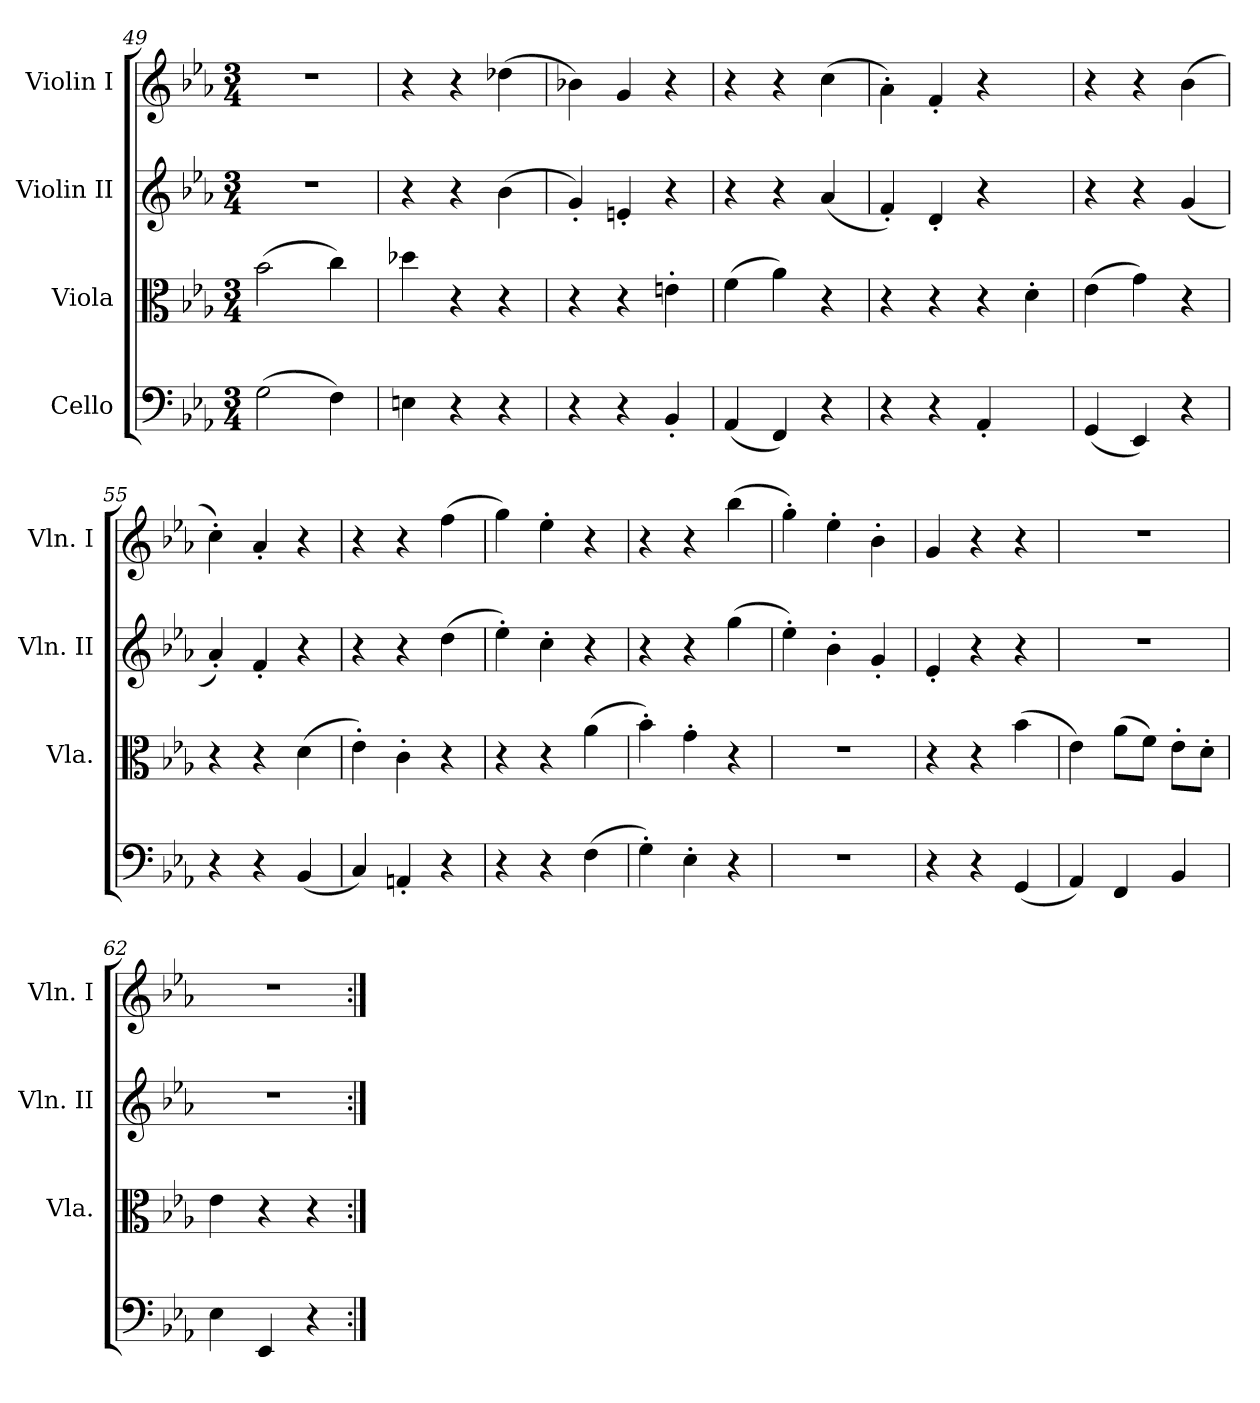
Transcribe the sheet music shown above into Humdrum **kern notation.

**kern	**kern	**kern	**kern
*part4	*part3	*part2	*part1
*staff4	*staff3	*staff2	*staff1
*I"Cello	*I"Viola	*I"Violin II	*I"Violin I
*	*I'Vla.	*I'Vln. II	*I'Vln. I
!!LO:LB:g=z
*clefF4	*clefC3	*clefG2	*clefG2
*k[b-e-a-]	*k[b-e-a-]	*k[b-e-a-]	*k[b-e-a-]
*E-:	*E-:	*E-:	*E-:
*M3/4	*M3/4	*M3/4	*M3/4
=49	=49	=49	=49
(>2G\	(>2b-\	2.r	2.r
4F\)	4cc\)	.	.
=50	=50	=50	=50
4En\	4dd-X\	4r	4r
4r	4r	4r	4r
4r	4r	(4b-\	(>4dd-X\
=51	=51	=51	=51
4r	4r	4g'</)	4b-X\)
4r	4r	4en'</	4g/
4BB-'</	4en'>\	4r	4r
=52	=52	=52	=52
(<4AA-/	(4f\	4r	4r
4FF/)	4a-\)	4r	4r
4r	4r	(4a-/	(>4cc\
=53	=53	=53	=53
4r	4r	4f'</)	4a-'>\)
4r	4r	4d'</	4f'</
4AA-'</	4r	4r	4r
4ryy	4d'>\	4ryy	4ryy
=54	=54	=54	=54
(<4GG/	(>4e-\	4r	4r
4EE-/)	4g\)	4r	4r
4r	4r	(4g/	(>4b-\
!!LO:LB:g=z
=55	=55	=55	=55
4r	4r	4a-'</)	4cc'>\)
4r	4r	4f'</	4a-'</
(<4BB-/	(>4d\	4r	4r
=56	=56	=56	=56
4C/)	4e-'>\)	4r	4r
4AAn'</	4c'>\	4r	4r
4r	4r	(4dd\	(>4ff\
=57	=57	=57	=57
4r	4r	4ee-'>\)	4gg\)
4r	4r	4cc'>\	4ee-'>\
(>4F\	(>4a-\	4r	4r
=58	=58	=58	=58
4G'>\)	4b-'>\)	4r	4r
4E-'>\	4g'>\	4r	4r
4r	4r	(4gg\	(>4bb-\
=59	=59	=59	=59
2.r	2.r	4ee-'>\)	4gg'>\)
.	.	4b-'>\	4ee-'>\
.	.	4g'</	4b-'>\
=60	=60	=60	=60
4r	4r	4e-'</	4g/
4r	4r	4r	4r
(<4GG/	(4b-\	4r	4r
!!LO:LB:g=z
=61	=61	=61	=61
4AA-/)	4e-\)	2.r	2.r
4FF/	(8a-\L	.	.
.	8f\J)	.	.
4BB-/	8e-'>\L	.	.
.	8d'>\J	.	.
=62	=62	=62	=62
4E-\	4e-\	2.r	2.r
4EE-/	4r	.	.
4r	4r	.	.
=:|!	=:|!	=:|!	=:|!
*-	*-	*-	*-
